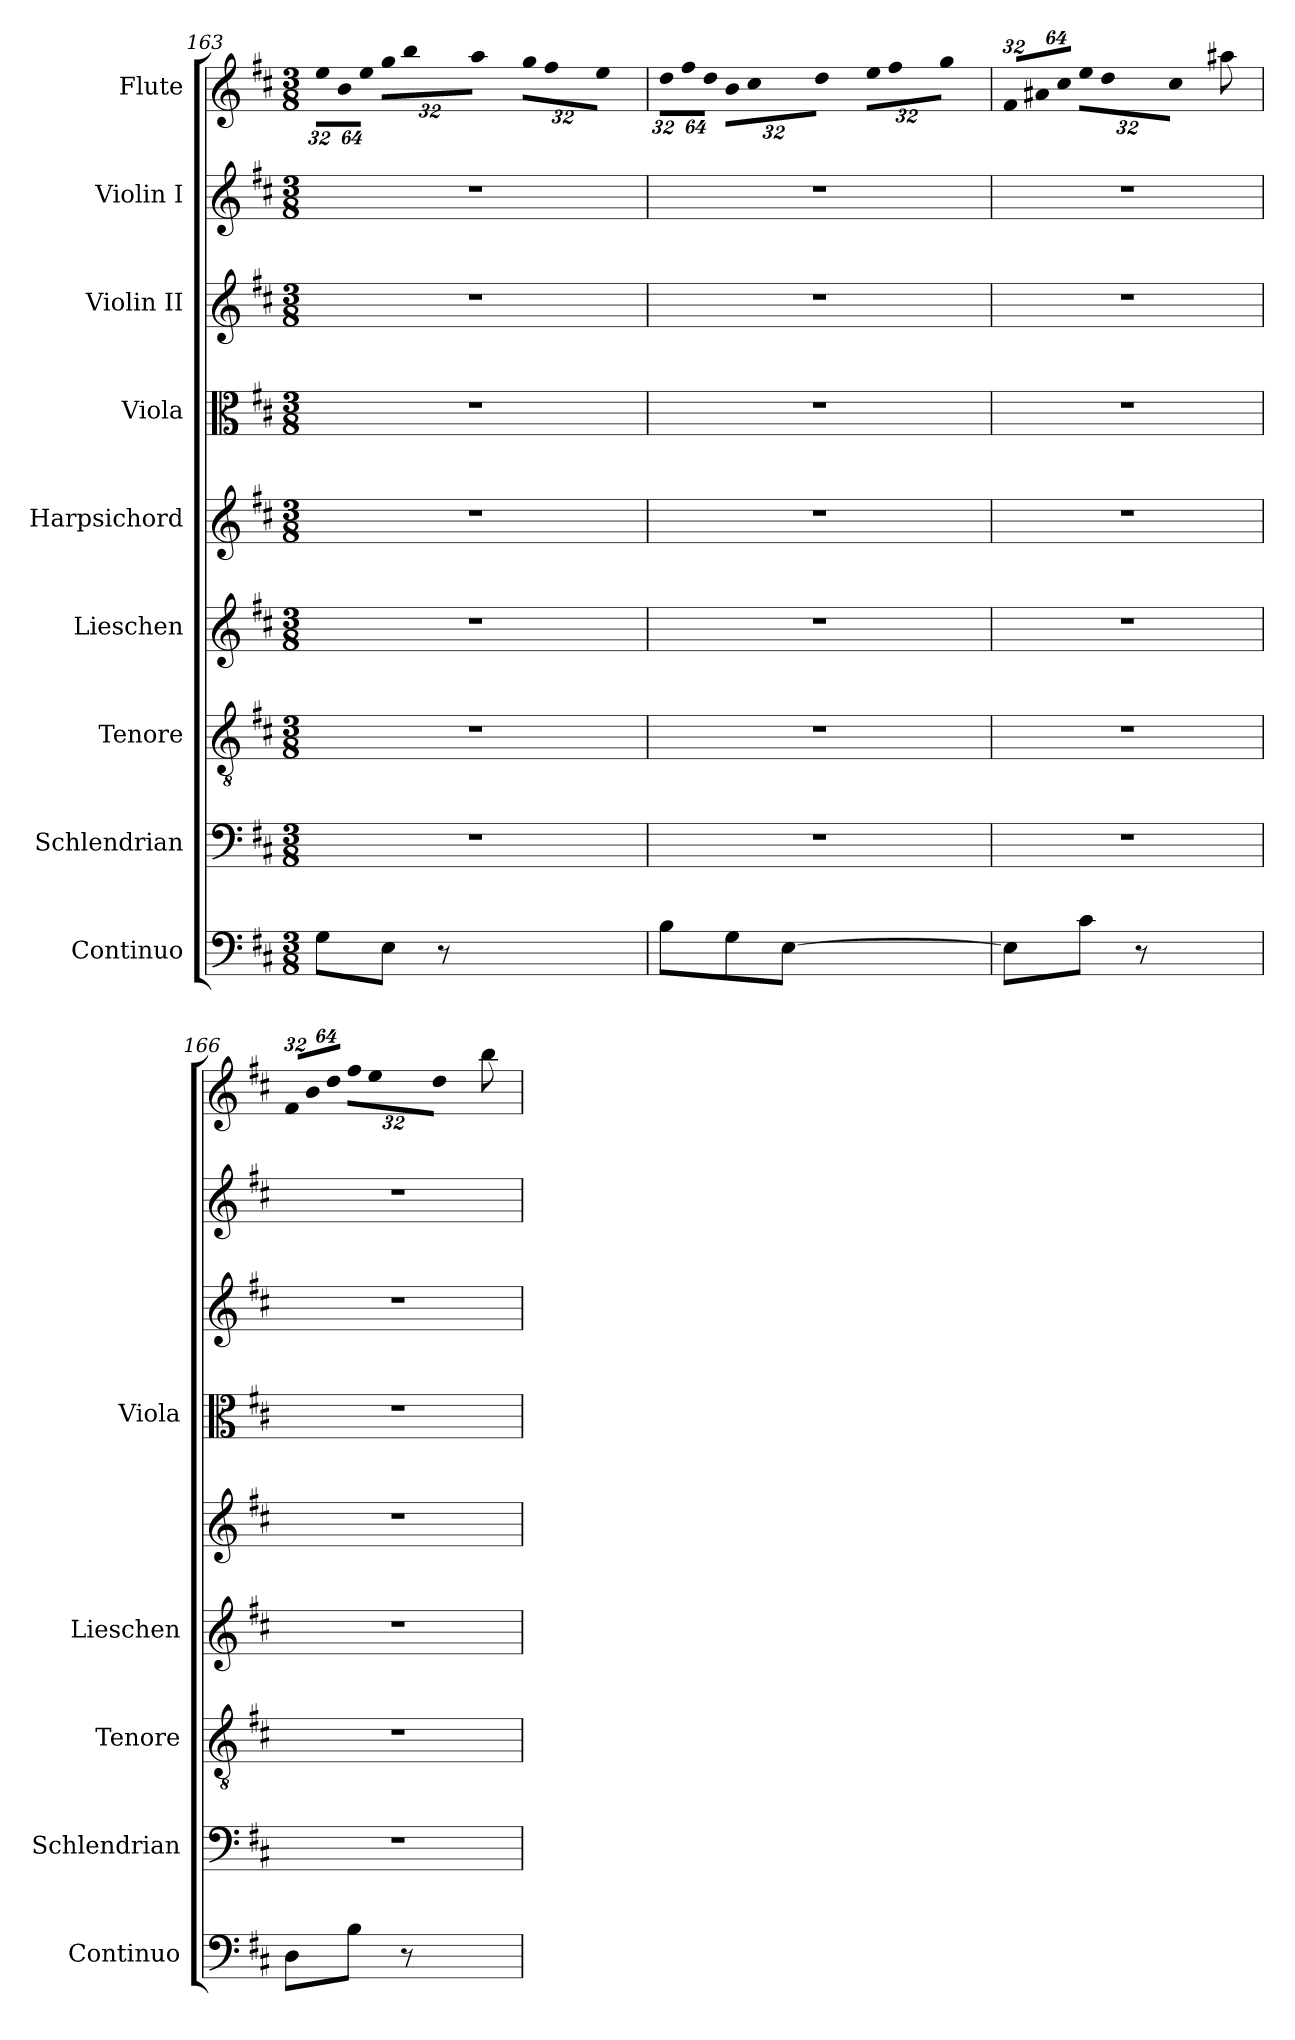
**kern	**kern	**kern	**kern	**kern	**kern	**kern	**kern	**kern
*part9	*part8	*part7	*part6	*part5	*part4	*part3	*part2	*part1
*staff9	*staff8	*staff7	*staff6	*staff5	*staff4	*staff3	*staff2	*staff1
*I"Continuo	*I"Schlendrian	*I"Tenore	*I"Lieschen	*I"Harpsichord	*I"Viola	*I"Violin II	*I"Violin I	*I"Flute
*I'Continuo	*I'Schlendrian	*I'Tenore	*I'Lieschen	*	*I'Viola	*	*	*
*clefF4	*clefF4	*clefGv2	*clefG2	*clefG2	*clefC3	*clefG2	*clefG2	*clefG2
*	*	*ITrd7c12	*	*	*	*	*	*
*k[f#c#]	*k[f#c#]	*k[f#c#]	*k[f#c#]	*k[f#c#]	*k[f#c#]	*k[f#c#]	*k[f#c#]	*k[f#c#]
*D:	*D:	*D:	*D:	*D:	*D:	*D:	*D:	*D:
*M3/8	*M3/8	*M3/8	*M3/8	*M3/8	*M3/8	*M3/8	*M3/8	*M3/8
=163	=163	=163	=163	=163	=163	=163	=163	=163
!	!LO:N:vis=1	!LO:N:vis=1	!LO:N:vis=1	!LO:N:vis=1	!LO:N:vis=1	!LO:N:vis=1	!LO:N:vis=1	!
*	*	*	*	*	*	*	*	*Xbrackettup
!	!	!	!	!	!	!	!	!LO:N:vis=16
8Gi\L	4.r	4.r	4.r	4.r	4.r	4.r	4.r	512%21eei\LL
!	!	!	!	!	!	!	!	!LO:N:vis=16
.	.	.	.	.	.	.	.	1024%43bi\
!	!	!	!	!	!	!	!	!LO:N:vis=16
.	.	.	.	.	.	.	.	1024%43eei\JJ
!	!	!	!	!	!	!	!	!LO:N:vis=16
8Ei\J	.	.	.	.	.	.	.	512%21ggi\LL
!	!	!	!	!	!	!	!	!LO:N:vis=16
.	.	.	.	.	.	.	.	1024%43bbi\
!	!	!	!	!	!	!	!	!LO:N:vis=16
.	.	.	.	.	.	.	.	1024%43aai\JJ
!	!	!	!	!	!	!	!	!LO:N:vis=16
8r	.	.	.	.	.	.	.	512%21ggi\LL
!	!	!	!	!	!	!	!	!LO:N:vis=16
.	.	.	.	.	.	.	.	1024%43ff#i\
!	!	!	!	!	!	!	!	!LO:N:vis=16
.	.	.	.	.	.	.	.	1024%43eei\JJ
=164	=164	=164	=164	=164	=164	=164	=164	=164
!	!LO:N:vis=1	!LO:N:vis=1	!LO:N:vis=1	!LO:N:vis=1	!LO:N:vis=1	!LO:N:vis=1	!LO:N:vis=1	!LO:N:vis=16
8Bi\L	4.r	4.r	4.r	4.r	4.r	4.r	4.r	512%21ddi\LL
!	!	!	!	!	!	!	!	!LO:N:vis=16
.	.	.	.	.	.	.	.	1024%43ff#i\
!	!	!	!	!	!	!	!	!LO:N:vis=16
.	.	.	.	.	.	.	.	1024%43ddi\JJ
!	!	!	!	!	!	!	!	!LO:N:vis=16
8Gi\	.	.	.	.	.	.	.	512%21bi\LL
!	!	!	!	!	!	!	!	!LO:N:vis=16
.	.	.	.	.	.	.	.	1024%43cc#i\
!	!	!	!	!	!	!	!	!LO:N:vis=16
.	.	.	.	.	.	.	.	1024%43ddi\JJ
!	!	!	!	!	!	!	!	!LO:N:vis=16
[8Ei\J	.	.	.	.	.	.	.	512%21eei\LL
!	!	!	!	!	!	!	!	!LO:N:vis=16
.	.	.	.	.	.	.	.	1024%43ff#i\
!	!	!	!	!	!	!	!	!LO:N:vis=16
.	.	.	.	.	.	.	.	1024%43ggi\JJ
=165	=165	=165	=165	=165	=165	=165	=165	=165
!	!LO:N:vis=1	!LO:N:vis=1	!LO:N:vis=1	!LO:N:vis=1	!LO:N:vis=1	!LO:N:vis=1	!LO:N:vis=1	!LO:N:vis=16
8Ei\L]	4.r	4.r	4.r	4.r	4.r	4.r	4.r	512%21f#i/LL
!	!	!	!	!	!	!	!	!LO:N:vis=16
.	.	.	.	.	.	.	.	1024%43a#Xi/
!	!	!	!	!	!	!	!	!LO:N:vis=16
.	.	.	.	.	.	.	.	1024%43cc#i/JJ
!	!	!	!	!	!	!	!	!LO:N:vis=16
8c#i\J	.	.	.	.	.	.	.	512%21eei\LL
!	!	!	!	!	!	!	!	!LO:N:vis=16
.	.	.	.	.	.	.	.	1024%43ddi\
!	!	!	!	!	!	!	!	!LO:N:vis=16
.	.	.	.	.	.	.	.	1024%43cc#i\JJ
8r	.	.	.	.	.	.	.	8aa#Xi\
!!LO:LB:g=z
=166	=166	=166	=166	=166	=166	=166	=166	=166
!	!LO:N:vis=1	!LO:N:vis=1	!LO:N:vis=1	!LO:N:vis=1	!LO:N:vis=1	!LO:N:vis=1	!LO:N:vis=1	!LO:N:vis=16
8Di\L	4.r	4.r	4.r	4.r	4.r	4.r	4.r	512%21f#i/LL
!	!	!	!	!	!	!	!	!LO:N:vis=16
.	.	.	.	.	.	.	.	1024%43bi/
!	!	!	!	!	!	!	!	!LO:N:vis=16
.	.	.	.	.	.	.	.	1024%43ddi/JJ
!	!	!	!	!	!	!	!	!LO:N:vis=16
8Bi\J	.	.	.	.	.	.	.	512%21ff#i\LL
!	!	!	!	!	!	!	!	!LO:N:vis=16
.	.	.	.	.	.	.	.	1024%43eei\
!	!	!	!	!	!	!	!	!LO:N:vis=16
.	.	.	.	.	.	.	.	1024%43ddi\JJ
8r	.	.	.	.	.	.	.	8bbi\
=	=	=	=	=	=	=	=	=
*-	*-	*-	*-	*-	*-	*-	*-	*-
